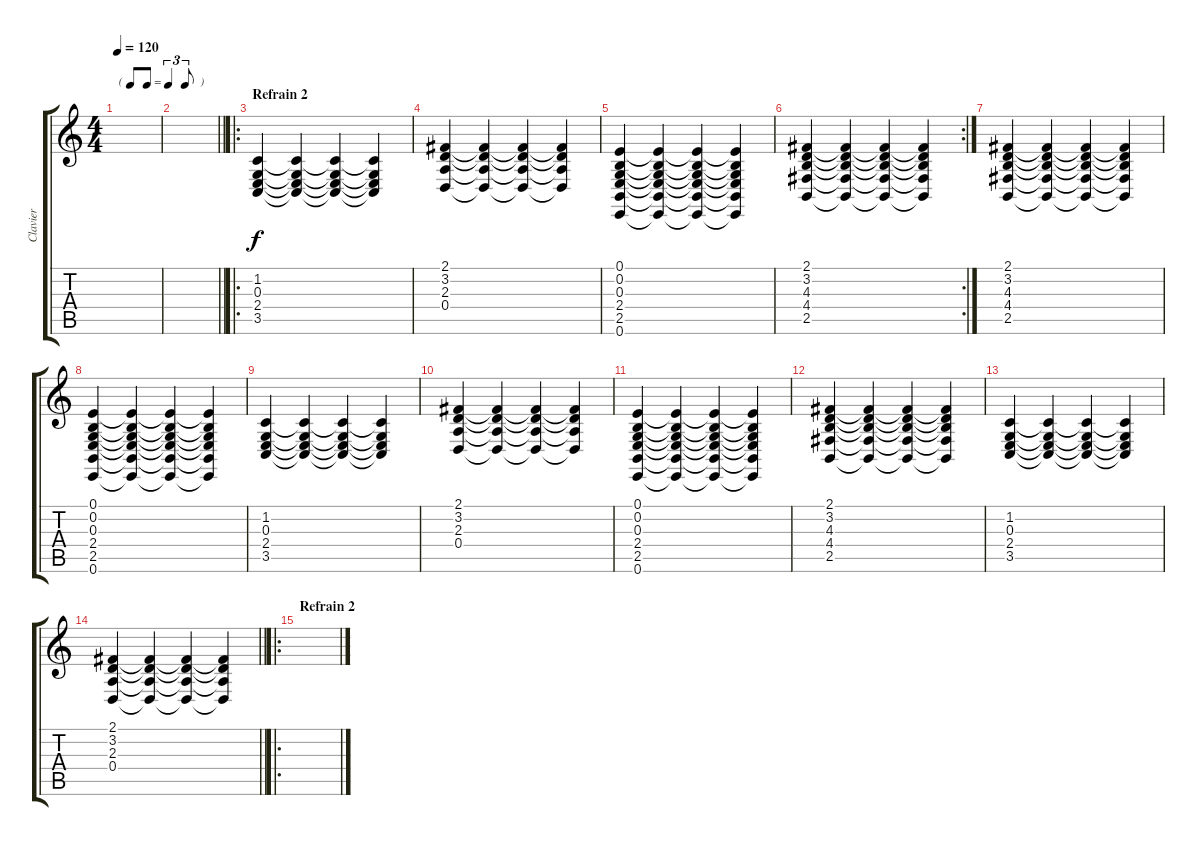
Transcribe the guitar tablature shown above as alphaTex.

\track ("Clavier" "Clavier") {instrument stringensemble1}
\staff {score tabs}
\tuning (E4 B3 G3 D3 A2 E2) {hide}
\ts (4 4)
\tf triplet8th
\tempo 120
\clef g2
\ks c
|
\barLineRight lightlight
|
\ro
\section ("" "Refrain 2")
(1.2 0.3 2.4 3.5).4 (1.2{t} 0.3{t} 2.4{t} 3.5{t}).4 (1.2{t} 0.3{t} 2.4{t} 3.5{t}).4 (1.2{t} 0.3{t} 2.4{t} 3.5{t}).4 |
(2.1 3.2 2.3 0.4).4 (2.1{t} 3.2{t} 2.3{t} 0.4{t}).4 (2.1{t} 3.2{t} 2.3{t} 0.4{t}).4 (2.1{t} 3.2{t} 2.3{t} 0.4{t}).4 |
(0.1 0.2 0.3 2.4 2.5 0.6).4 (0.1{t} 0.2{t} 0.3{t} 2.4{t} 2.5{t} 0.6{t}).4 (0.1{t} 0.2{t} 0.3{t} 2.4{t} 2.5{t} 0.6{t}).4 (0.1{t} 0.2{t} 0.3{t} 2.4{t} 2.5{t} 0.6{t}).4 |
\rc 2
(2.1 3.2 4.3 4.4 2.5).4 (2.1{t} 3.2{t} 4.3{t} 4.4{t} 2.5{t}).4 (2.1{t} 3.2{t} 4.3{t} 4.4{t} 2.5{t}).4 (2.1{t} 3.2{t} 4.3{t} 4.4{t} 2.5{t}).4 |
(2.1 3.2 4.3 4.4 2.5).4 (2.1{t} 3.2{t} 4.3{t} 4.4{t} 2.5{t}).4 (2.1{t} 3.2{t} 4.3{t} 4.4{t} 2.5{t}).4 (2.1{t} 3.2{t} 4.3{t} 4.4{t} 2.5{t}).4 |
(0.1 0.2 0.3 2.4 2.5 0.6).4 (0.1{t} 0.2{t} 0.3{t} 2.4{t} 2.5{t} 0.6{t}).4 (0.1{t} 0.2{t} 0.3{t} 2.4{t} 2.5{t} 0.6{t}).4 (0.1{t} 0.2{t} 0.3{t} 2.4{t} 2.5{t} 0.6{t}).4 |
(1.2 0.3 2.4 3.5).4 (1.2{t} 0.3{t} 2.4{t} 3.5{t}).4 (1.2{t} 0.3{t} 2.4{t} 3.5{t}).4 (1.2{t} 0.3{t} 2.4{t} 3.5{t}).4 |
(2.1 3.2 2.3 0.4).4 (2.1{t} 3.2{t} 2.3{t} 0.4{t}).4 (2.1{t} 3.2{t} 2.3{t} 0.4{t}).4 (2.1{t} 3.2{t} 2.3{t} 0.4{t}).4 |
(0.1 0.2 0.3 2.4 2.5 0.6).4 (0.1{t} 0.2{t} 0.3{t} 2.4{t} 2.5{t} 0.6{t}).4 (0.1{t} 0.2{t} 0.3{t} 2.4{t} 2.5{t} 0.6{t}).4 (0.1{t} 0.2{t} 0.3{t} 2.4{t} 2.5{t} 0.6{t}).4 |
(2.1 3.2 4.3 4.4 2.5).4 (2.1{t} 3.2{t} 4.3{t} 4.4{t} 2.5{t}).4 (2.1{t} 3.2{t} 4.3{t} 4.4{t} 2.5{t}).4 (2.1{t} 3.2{t} 4.3{t} 4.4{t} 2.5{t}).4 |
(1.2 0.3 2.4 3.5).4 (1.2{t} 0.3{t} 2.4{t} 3.5{t}).4 (1.2{t} 0.3{t} 2.4{t} 3.5{t}).4 (1.2{t} 0.3{t} 2.4{t} 3.5{t}).4 |
\barLineRight lightlight
(2.1 3.2 2.3 0.4).4 (2.1{t} 3.2{t} 2.3{t} 0.4{t}).4 (2.1{t} 3.2{t} 2.3{t} 0.4{t}).4 (2.1{t} 3.2{t} 2.3{t} 0.4{t}).4 |
\ro
\section ("" "Refrain 2")
